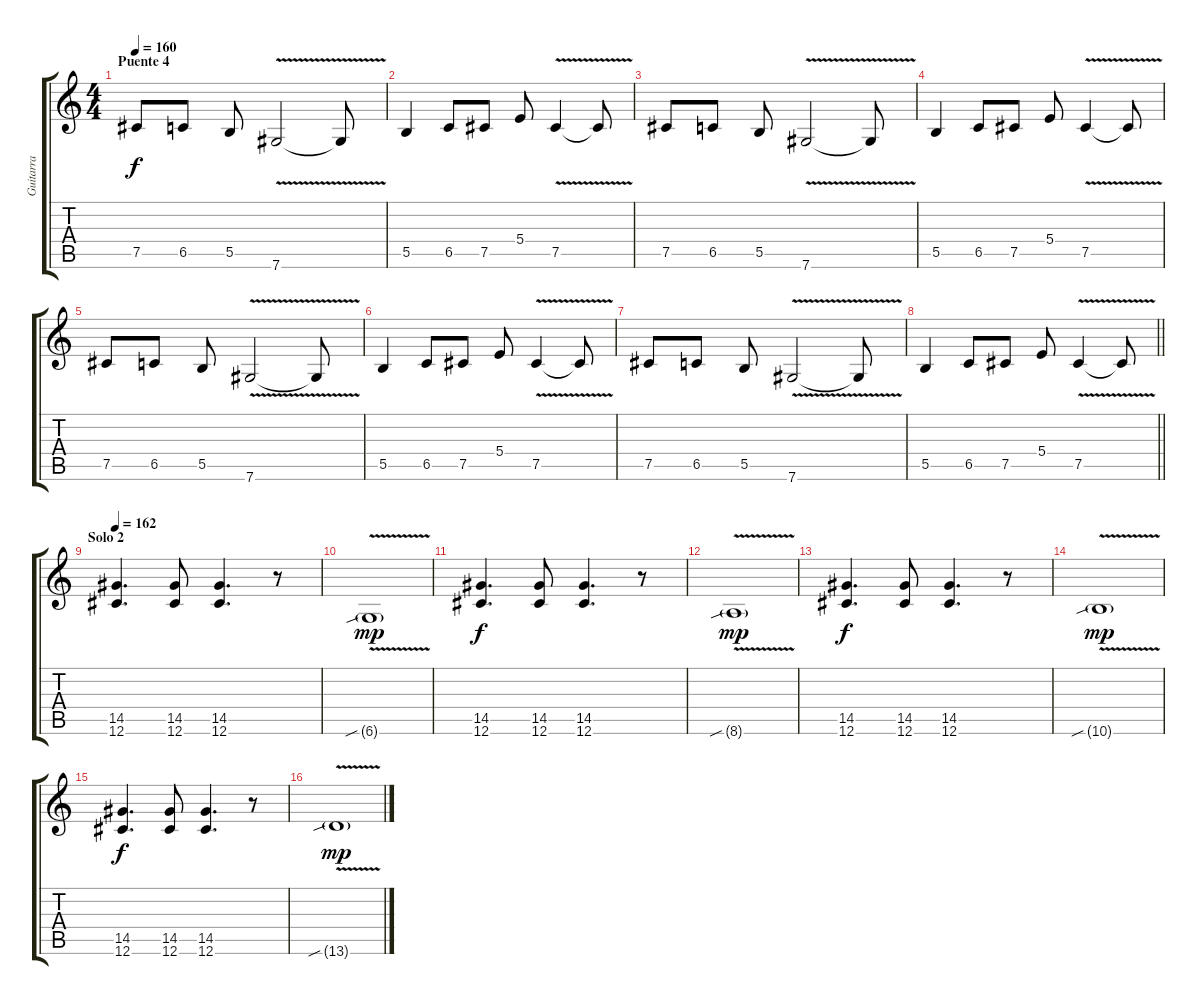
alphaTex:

\track ("Guitarra" "Guitarra") {instrument distortionguitar}
\staff {score tabs}
\tuning (Db4 Ab3 E3 B2 Gb2 Db2) {hide}
\ts (4 4)
\section ("" "Puente 4")
\tempo 160
\clef g2
\ks c
7.5.8{dy f volume 13} 6.5.8 5.5.8 7.6{v}.2 7.6{t}.8 |
5.5.4 6.5.8 7.5.8 5.4.8 7.5{v}.4 7.5{v t}.8 |
7.5.8 6.5.8 5.5.8 7.6{v}.2 7.6{t}.8 |
5.5.4 6.5.8 7.5.8 5.4.8 7.5{v}.4 7.5{v t}.8 |
7.5.8 6.5.8 5.5.8 7.6{v}.2 7.6{t}.8 |
5.5.4 6.5.8 7.5.8 5.4.8 7.5{v}.4 7.5{v t}.8 |
7.5.8 6.5.8 5.5.8 7.6{v}.2 7.6{t}.8 |
\barLineRight lightlight
5.5.4 6.5.8 7.5.8 5.4.8 7.5{v}.4 7.5{v t}.8 |
\section ("" "Solo 2")
\tempo 162
(14.5 12.6).4{d} (14.5 12.6).8 (14.5 12.6).4{d} r.8 |
6.6{v sib g}.1{dy mp} |
(14.5 12.6).4{d dy f} (14.5 12.6).8 (14.5 12.6).4{d} r.8 |
8.6{v sib g}.1{dy mp} |
(14.5 12.6).4{d dy f} (14.5 12.6).8 (14.5 12.6).4{d} r.8 |
10.6{v sib g}.1{dy mp} |
(14.5 12.6).4{d dy f} (14.5 12.6).8 (14.5 12.6).4{d} r.8 |
13.6{v sib g}.1{dy mp}
